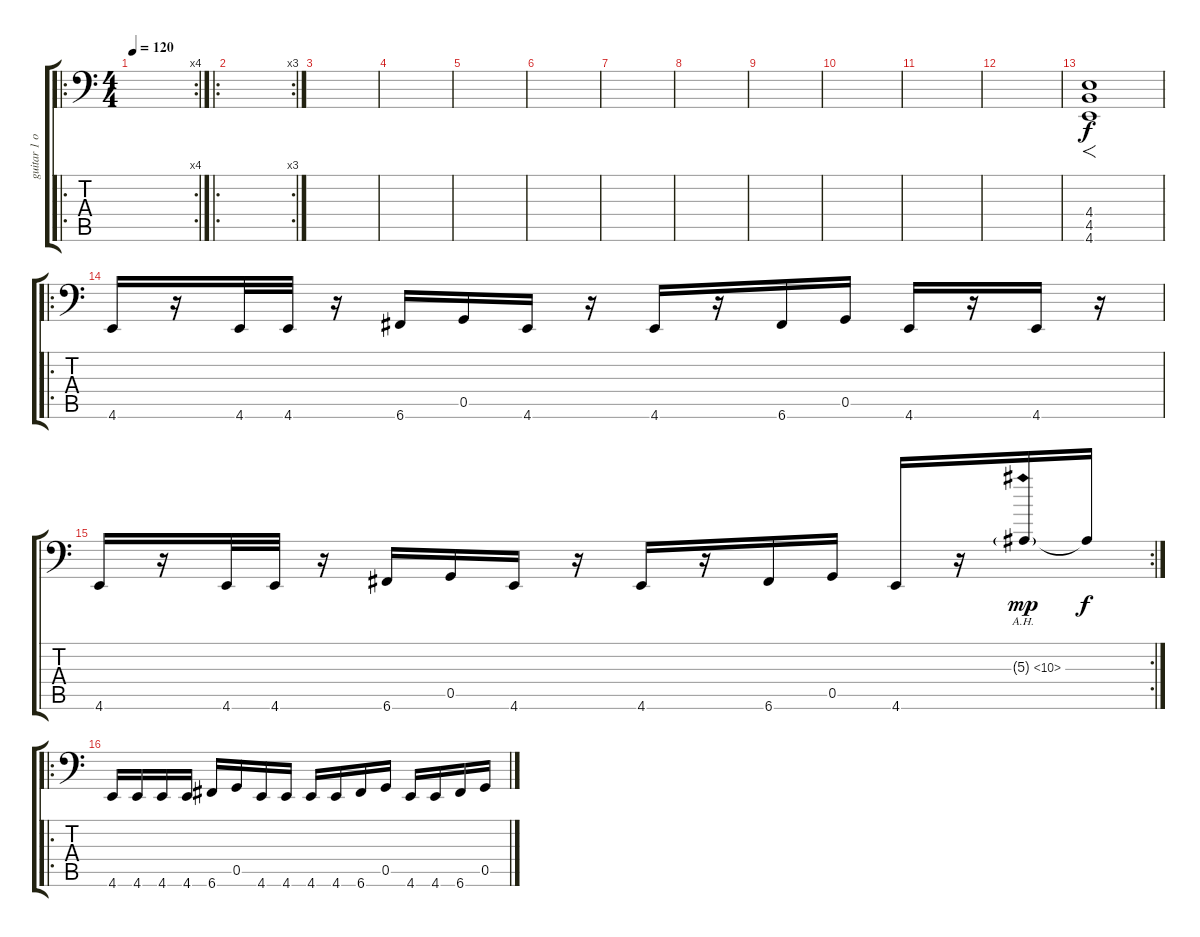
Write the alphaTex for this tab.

\track ("guitar 1 oct lower" "guitar 1 o") {instrument distortionguitar}
\staff {score tabs}
\tuning (D3 A2 F2 C2 G1 C1) {hide}
\ro
\rc 4
\ts (4 4)
\tempo 120
\clef f4
\ks c
|
\ro
\rc 3
|
|
|
|
|
|
|
|
|
|
|
(4.4 4.5 4.6).1{f} |
\ro
4.6.16 r.16 4.6.32 4.6.32 r.16 6.6.16 0.5.16 4.6.16 r.16 4.6.16 r.16 6.6.16 0.5.16 4.6.16 r.16 4.6.16 r.16 |
\rc 2
4.6.16 r.16 4.6.32 4.6.32 r.16 6.6.16 0.5.16 4.6.16 r.16 4.6.16 r.16 6.6.16 0.5.16 4.6.16 r.16 5.3{ah 5 g}.16{dy mp} 5.3{t}.16{dy f} |
\ro
4.6.16 4.6.16 4.6.16 4.6.16 6.6.16 0.5.16 4.6.16 4.6.16 4.6.16 4.6.16 6.6.16 0.5.16 4.6.16 4.6.16 6.6.16 0.5.16
